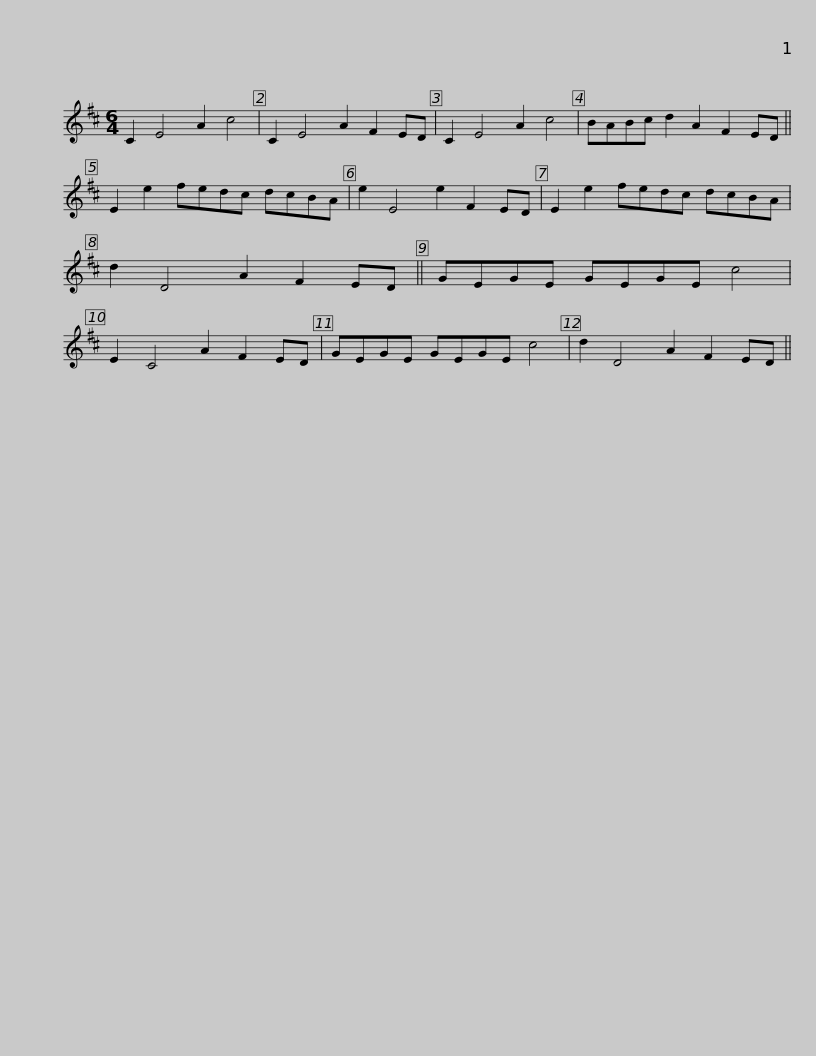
X:1
L:1/8
M:6/4
I:linebreak $
K:D
V:1 treble
V:1
 C2 E4 A2 c4 | C2 E4 A2 F2 ED | C2 E4 A2 c4 | BABc d2 A2 F2 ED || E2 e2 fedc dcBA | %5
 e2 E4 e2 F2 ED |$ E2 e2 fedc dcBA | d2 D4 A2 F2 ED || GEGE GEGE c4 | E2 C4 A2 F2 ED | %10
 GEGE GEGE c4 |$ d2 D4 A2 F2 ED || %12
